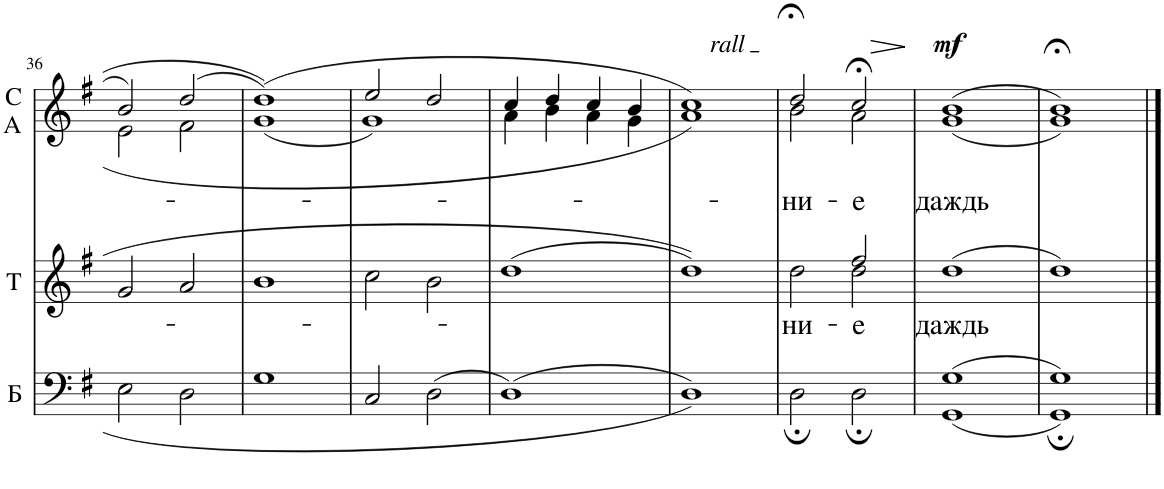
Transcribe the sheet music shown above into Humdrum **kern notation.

**kern	**kern	**text	**kern	**text	**dynam
*part3	*part2	*part2	*part1	*part1	*part1
*staff3	*staff2	*staff2	*staff1	*staff1	*staff1
*I"Б	*I"T	*	*I"C A	*	*
*	*I'T	*	*I'C A	*	*
!!LO:PB:g=z
*clefF4	*clefG2	*	*clefG2	*	*
*k[f#]	*k[f#]	*	*k[f#]	*	*
*M2/2	*M2/2	*	*M2/2	*	*
*met(c|)	*met(c|)	*	*met(c|)	*	*
=36	=36	=36	=36	=36	=36
*	*	*	*^	*	*
2E\	2g/	.	2b/	2e\	.	.
2D\	2a/	.	(2dd/	2f#\	.	.
=37	=37	=37	=37	=37	=37	=37
1G	1b	.	(1dd)	(1g	.	.
=38	=38	=38	=38	=38	=38	=38
2C/	2cc\	.	2ee/	1g)	.	.
(2D\	2b\	.	2dd/	.	.	.
=39	=39	=39	=39	=39	=39	=39
(1D)	(1dd	.	4cc/	4a\	.	.
.	.	.	4dd/	4b\	.	.
.	.	.	4cc/	4a\	.	.
.	.	.	4b/	4g\	.	.
=40	=40	=40	=40	=40	=40	=40
!	!	!	!LO:TX:a:i:t=rall	!	!	!
1D)	1dd)	.	1cc)	1a	.	.
=41	=41	=41	=41	=41	=41	=41
!	!	!LO:LY:b	!	!	!LO:LY:b	!
*	*^	*	*	*	*	*
2D;\	2dd\	2ryy	ни-	2dd;</	2b\	ни-	.
!	!	!	!LO:LY:b	!	!	!LO:LY:b	!LO:HP:b
2D;\	2ff#/	2dd\	-е	2cc;</	2a\	-е	>
*	*v	*v	*	*	*	*	*
*	*	*	*v	*v	*	*
.	.	.	.	.	]
=42	=42	=42	=42	=42	=42
!	!	!LO:LY:b	!	!LO:LY:b	!LO:DY:a
*	*	*	*^	*	*
(>(1GG 1G	(1dd	даждь	(1b	(1g	даждь	mf
=43	=43	=43	=43	=43	=43	=43
1GG; 1G;))	1dd)	.	1b;<)	1g)	.	.
*	*	*	*v	*v	*	*
==	==	==	==	==	==
*-	*-	*-	*-	*-	*-
